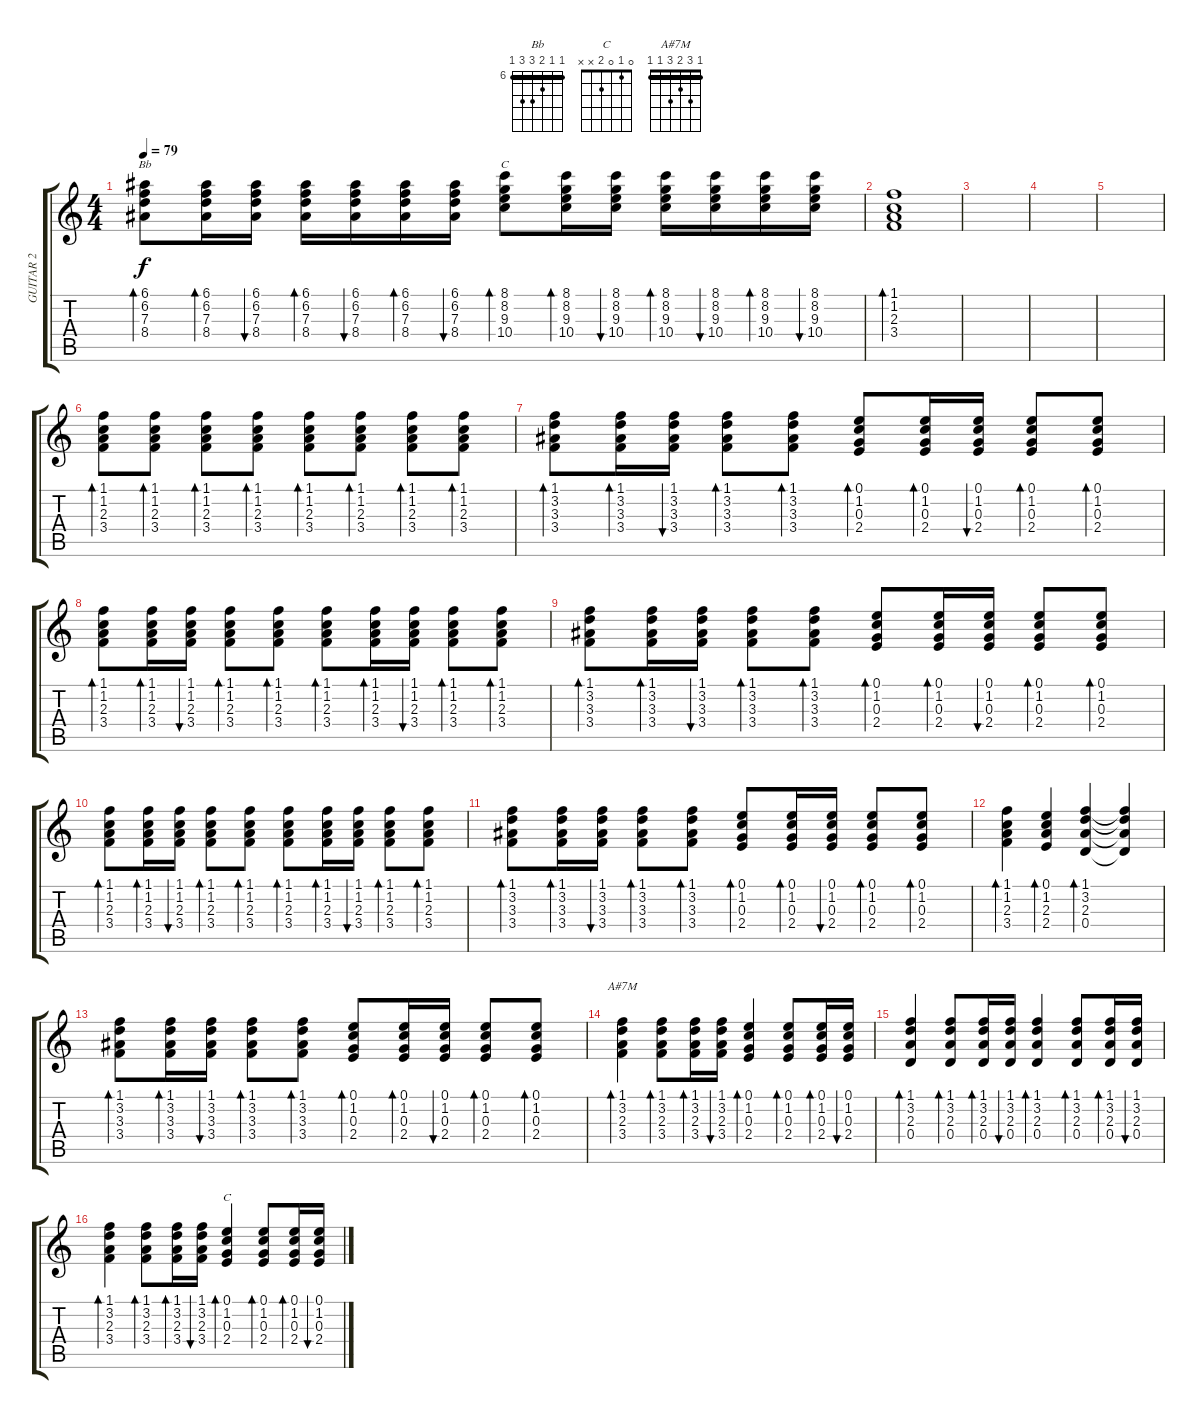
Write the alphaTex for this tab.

\track ("GUITAR 2 " "GUITAR 2 ") {instrument acousticguitarsteel}
\staff {score tabs}
\tuning (E4 B3 G3 D3 A2 E2) {hide}
\chord ("Bb" 6 6 7 8 8 6) {firstfret 6 barre 6}
\chord ("C" 8 8 9 10 10 8) {firstfret 8 barre 8}
\chord ("A#7M" 1 3 2 3 1 1) {barre 1}
\chord ("C" 0 1 0 2 x x)
\ts (4 4)
\tempo 79
\clef g2
\ks c
(6.1 6.2 7.3 8.4).8{bd 60 ch "Bb" dy f} (6.1 6.2 7.3 8.4).16{bd 60} (6.1 6.2 7.3 8.4).16{bu 60} (6.1 6.2 7.3 8.4).16{bd 60} (6.1 6.2 7.3 8.4).16{bu 60} (6.1 6.2 7.3 8.4).16{bd 60} (6.1 6.2 7.3 8.4).16{bu 60} (8.1 8.2 9.3 10.4).8{bd 60 ch "C"} (8.1 8.2 9.3 10.4).16{bd 60} (8.1 8.2 9.3 10.4).16{bu 60} (8.1 8.2 9.3 10.4).16{bd 60} (8.1 8.2 9.3 10.4).16{bu 60} (8.1 8.2 9.3 10.4).16{bd 60} (8.1 8.2 9.3 10.4).16{bu 60} |
(1.1 1.2 2.3 3.4).1{bd 60} |
|
|
|
(1.1 1.2 2.3 3.4).8{bd 60} (1.1 1.2 2.3 3.4).8{bd 60} (1.1 1.2 2.3 3.4).8{bd 60} (1.1 1.2 2.3 3.4).8{bd 60} (1.1 1.2 2.3 3.4).8{bd 60} (1.1 1.2 2.3 3.4).8{bd 60} (1.1 1.2 2.3 3.4).8{bd 60} (1.1 1.2 2.3 3.4).8{bd 60} |
(1.1 3.2 3.3 3.4).8{bd 60} (1.1 3.2 3.3 3.4).16{bd 60} (1.1 3.2 3.3 3.4).16{bu 60} (1.1 3.2 3.3 3.4).8{bd 60} (1.1 3.2 3.3 3.4).8{bd 60} (0.1 1.2 0.3 2.4).8{bd 60} (0.1 1.2 0.3 2.4).16{bd 60} (0.1 1.2 0.3 2.4).16{bu 60} (0.1 1.2 0.3 2.4).8{bd 60} (0.1 1.2 0.3 2.4).8{bd 60} |
(1.1 1.2 2.3 3.4).8{bd 60} (1.1 1.2 2.3 3.4).16{bd 60} (1.1 1.2 2.3 3.4).16{bu 60} (1.1 1.2 2.3 3.4).8{bd 60} (1.1 1.2 2.3 3.4).8{bd 60} (1.1 1.2 2.3 3.4).8{bd 60} (1.1 1.2 2.3 3.4).16{bd 60} (1.1 1.2 2.3 3.4).16{bu 60} (1.1 1.2 2.3 3.4).8{bd 60} (1.1 1.2 2.3 3.4).8{bd 60} |
(1.1 3.2 3.3 3.4).8{bd 60} (1.1 3.2 3.3 3.4).16{bd 60} (1.1 3.2 3.3 3.4).16{bu 60} (1.1 3.2 3.3 3.4).8{bd 60} (1.1 3.2 3.3 3.4).8{bd 60} (0.1 1.2 0.3 2.4).8{bd 60} (0.1 1.2 0.3 2.4).16{bd 60} (0.1 1.2 0.3 2.4).16{bu 60} (0.1 1.2 0.3 2.4).8{bd 60} (0.1 1.2 0.3 2.4).8{bd 60} |
(1.1 1.2 2.3 3.4).8{bd 60} (1.1 1.2 2.3 3.4).16{bd 60} (1.1 1.2 2.3 3.4).16{bu 60} (1.1 1.2 2.3 3.4).8{bd 60} (1.1 1.2 2.3 3.4).8{bd 60} (1.1 1.2 2.3 3.4).8{bd 60} (1.1 1.2 2.3 3.4).16{bd 60} (1.1 1.2 2.3 3.4).16{bu 60} (1.1 1.2 2.3 3.4).8{bd 60} (1.1 1.2 2.3 3.4).8{bd 60} |
(1.1 3.2 3.3 3.4).8{bd 60} (1.1 3.2 3.3 3.4).16{bd 60} (1.1 3.2 3.3 3.4).16{bu 60} (1.1 3.2 3.3 3.4).8{bd 60} (1.1 3.2 3.3 3.4).8{bd 60} (0.1 1.2 0.3 2.4).8{bd 60} (0.1 1.2 0.3 2.4).16{bd 60} (0.1 1.2 0.3 2.4).16{bu 60} (0.1 1.2 0.3 2.4).8{bd 60} (0.1 1.2 0.3 2.4).8{bd 60} |
(1.1 1.2 2.3 3.4).4{bd 60} (0.1 1.2 2.3 2.4).4{bd 60} (1.1 3.2 2.3 0.4).4{bd 60} (1.1{t} 3.2{t} 2.3{t} 0.4{t}).4 |
(1.1 3.2 3.3 3.4).8{bd 60} (1.1 3.2 3.3 3.4).16{bd 60} (1.1 3.2 3.3 3.4).16{bu 60} (1.1 3.2 3.3 3.4).8{bd 60} (1.1 3.2 3.3 3.4).8{bd 60} (0.1 1.2 0.3 2.4).8{bd 60} (0.1 1.2 0.3 2.4).16{bd 60} (0.1 1.2 0.3 2.4).16{bu 60} (0.1 1.2 0.3 2.4).8{bd 60} (0.1 1.2 0.3 2.4).8{bd 60} |
(1.1 3.2 2.3 3.4).4{bd 60 ch "A#7M"} (1.1 3.2 2.3 3.4).8{bd 60} (1.1 3.2 2.3 3.4).16{bd 60} (1.1 3.2 2.3 3.4).16{bu 60} (0.1 1.2 0.3 2.4).4{bd 60} (0.1 1.2 0.3 2.4).8{bd 60} (0.1 1.2 0.3 2.4).16{bd 60} (0.1 1.2 0.3 2.4).16{bu 60} |
(1.1 3.2 2.3 0.4).4{bd 60} (1.1 3.2 2.3 0.4).8{bd 60} (1.1 3.2 2.3 0.4).16{bd 60} (1.1 3.2 2.3 0.4).16{bu 60} (1.1 3.2 2.3 0.4).4{bd 60} (1.1 3.2 2.3 0.4).8{bd 60} (1.1 3.2 2.3 0.4).16{bd 60} (1.1 3.2 2.3 0.4).16{bu 60} |
(1.1 3.2 2.3 3.4).4{bd 60} (1.1 3.2 2.3 3.4).8{bd 60} (1.1 3.2 2.3 3.4).16{bd 60} (1.1 3.2 2.3 3.4).16{bu 60} (0.1 1.2 0.3 2.4).4{bd 60 ch "C"} (0.1 1.2 0.3 2.4).8{bd 60} (0.1 1.2 0.3 2.4).16{bd 60} (0.1 1.2 0.3 2.4).16{bu 60}
